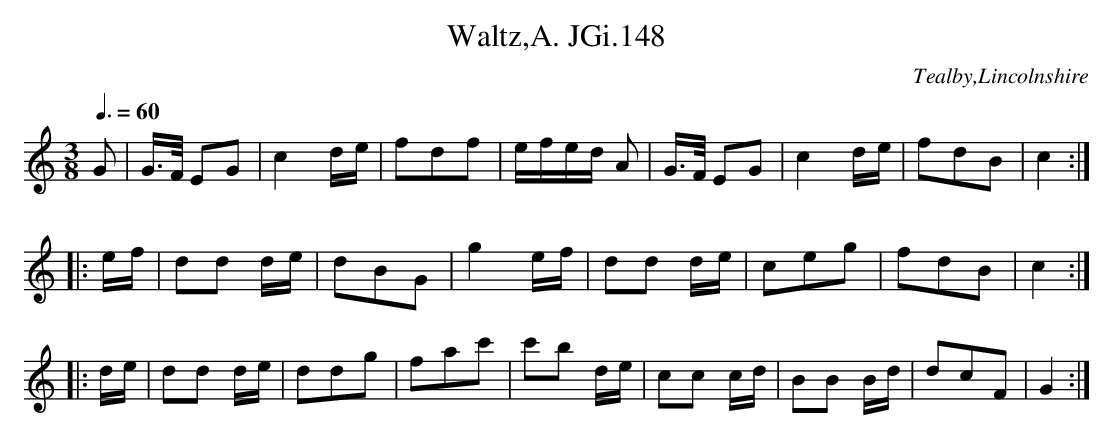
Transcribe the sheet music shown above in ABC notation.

X:1
T:Waltz,A. JGi.148
L:1/8
M:3/8
O:Tealby,Lincolnshire
Q:3/8=60
K:C
G|G/>F/ EG|c2d/e/|fdf|e/f/e/d/ A|G/>F/ EG|c2d/e/|fdB|c2:|
|:e/f/|dd d/e/|dBG|g2 e/f/|dd d/e/|ceg|fdB|c2:|
|:d/e/|dd d/e/|ddg|fac'|c'b d/e/|cc c/d/|BB B/d/|dcF|G2:|
